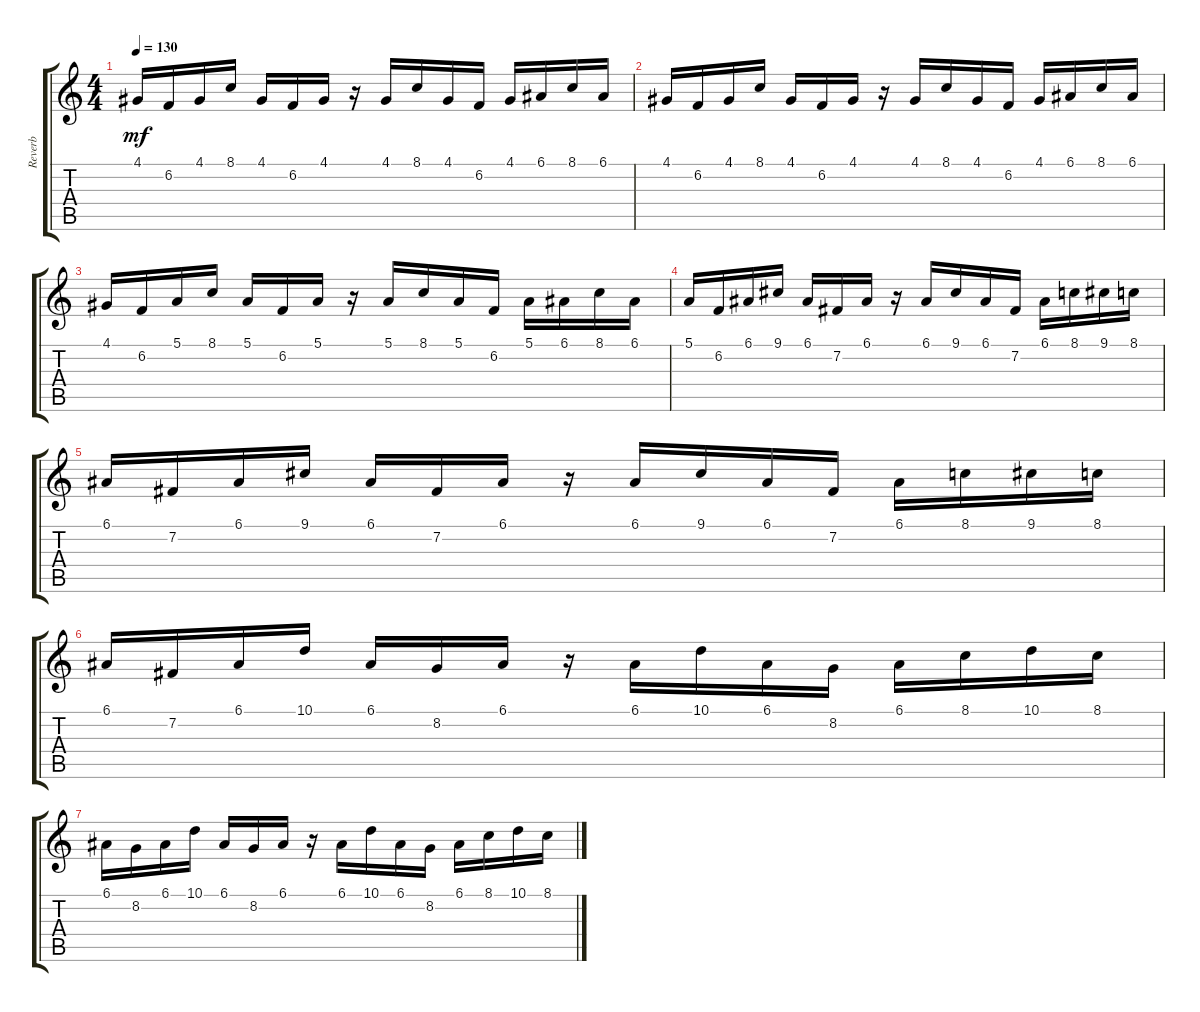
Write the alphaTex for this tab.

\track ("Reverb" "Reverb") {instrument lead2sawtooth}
\staff {score tabs}
\tuning (E4 B3 G3 D3 A2 E2) {hide}
\ts (4 4)
\tempo 130
\clef g2
\ks c
4.1.16{dy mf} 6.2.16 4.1.16 8.1.16 4.1.16 6.2.16 4.1.16 r.16 4.1.16 8.1.16 4.1.16 6.2.16 4.1.16 6.1.16 8.1.16 6.1.16 |
4.1.16 6.2.16 4.1.16 8.1.16 4.1.16 6.2.16 4.1.16 r.16 4.1.16 8.1.16 4.1.16 6.2.16 4.1.16 6.1.16 8.1.16 6.1.16 |
4.1.16 6.2.16 5.1.16 8.1.16 5.1.16 6.2.16 5.1.16 r.16 5.1.16 8.1.16 5.1.16 6.2.16 5.1.16 6.1.16 8.1.16 6.1.16 |
\ks aminor
5.1.16 6.2.16 6.1.16 9.1.16 6.1.16 7.2.16 6.1.16 r.16 6.1.16 9.1.16 6.1.16 7.2.16 6.1.16 8.1.16 9.1.16 8.1.16 |
6.1.16 7.2.16 6.1.16 9.1.16 6.1.16 7.2.16 6.1.16 r.16 6.1.16 9.1.16 6.1.16 7.2.16 6.1.16 8.1.16 9.1.16 8.1.16 |
6.1.16 7.2.16 6.1.16 10.1.16 6.1.16 8.2.16 6.1.16 r.16 6.1.16 10.1.16 6.1.16 8.2.16 6.1.16 8.1.16 10.1.16 8.1.16 |
6.1.16 8.2.16 6.1.16 10.1.16 6.1.16 8.2.16 6.1.16 r.16 6.1.16 10.1.16 6.1.16 8.2.16 6.1.16 8.1.16 10.1.16 8.1.16
